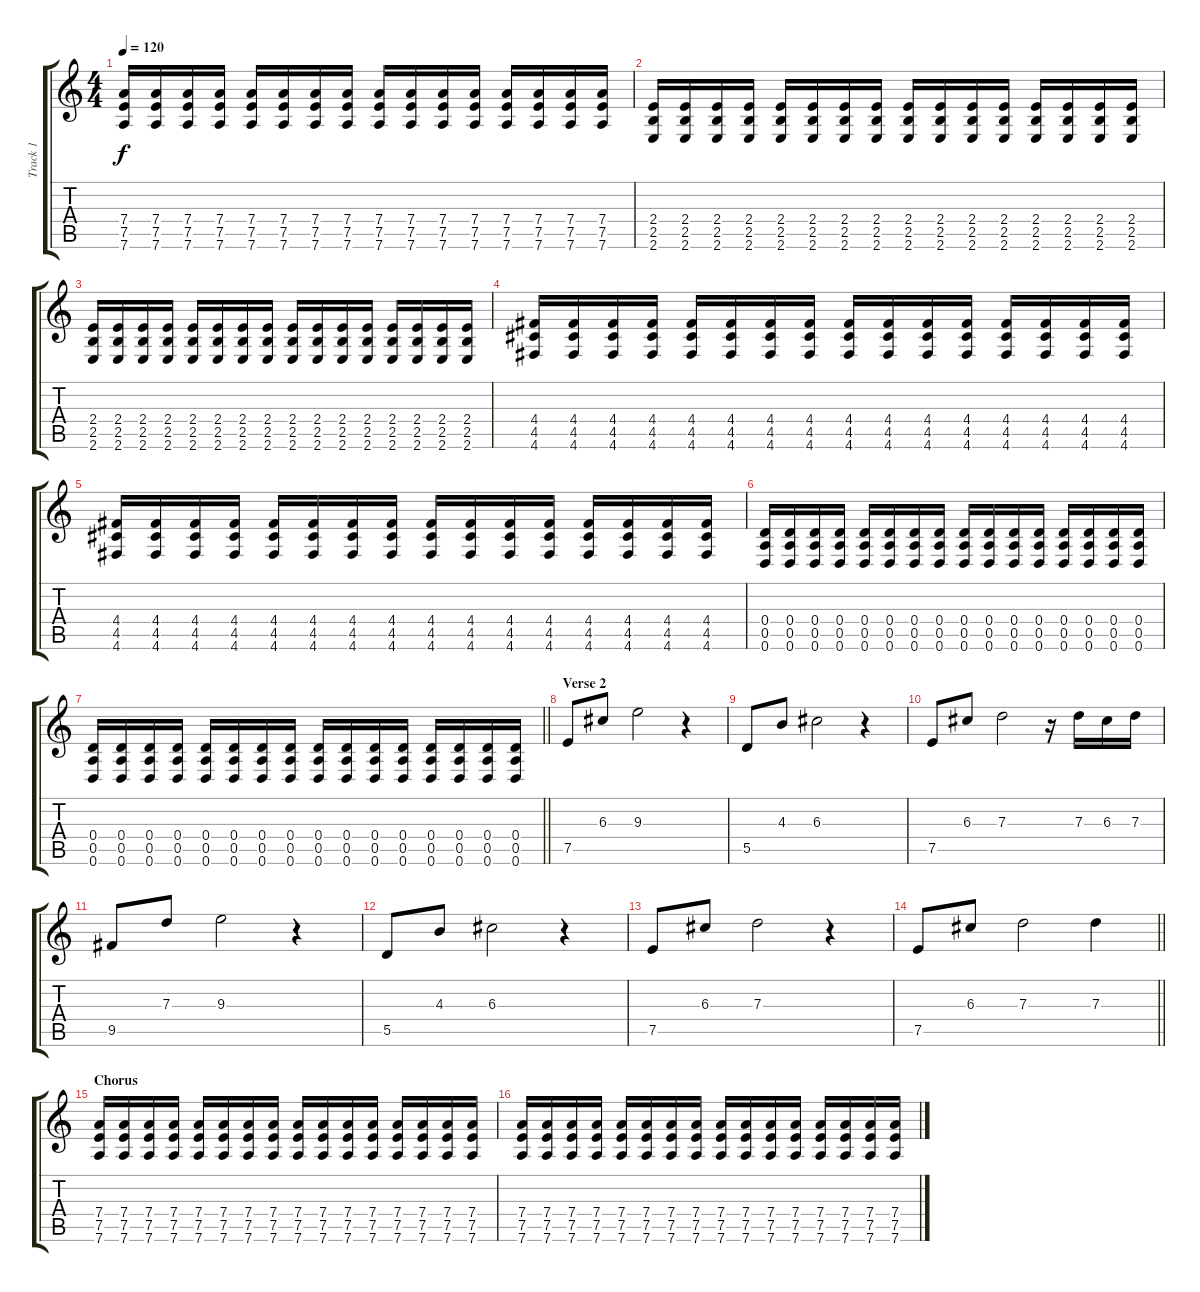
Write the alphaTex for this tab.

\track ("Track 1" "Track 1") {instrument distortionguitar}
\staff {score tabs}
\tuning (E4 B3 G3 D3 A2 D2) {hide}
\ts (4 4)
\tempo 120
\clef g2
\ks c
(7.4 7.5 7.6).16{dy f} (7.4 7.5 7.6).16 (7.4 7.5 7.6).16 (7.4 7.5 7.6).16 (7.4 7.5 7.6).16 (7.4 7.5 7.6).16 (7.4 7.5 7.6).16 (7.4 7.5 7.6).16 (7.4 7.5 7.6).16 (7.4 7.5 7.6).16 (7.4 7.5 7.6).16 (7.4 7.5 7.6).16 (7.4 7.5 7.6).16 (7.4 7.5 7.6).16 (7.4 7.5 7.6).16 (7.4 7.5 7.6).16 |
(2.4 2.5 2.6).16 (2.4 2.5 2.6).16 (2.4 2.5 2.6).16 (2.4 2.5 2.6).16 (2.4 2.5 2.6).16 (2.4 2.5 2.6).16 (2.4 2.5 2.6).16 (2.4 2.5 2.6).16 (2.4 2.5 2.6).16 (2.4 2.5 2.6).16 (2.4 2.5 2.6).16 (2.4 2.5 2.6).16 (2.4 2.5 2.6).16 (2.4 2.5 2.6).16 (2.4 2.5 2.6).16 (2.4 2.5 2.6).16 |
(2.4 2.5 2.6).16 (2.4 2.5 2.6).16 (2.4 2.5 2.6).16 (2.4 2.5 2.6).16 (2.4 2.5 2.6).16 (2.4 2.5 2.6).16 (2.4 2.5 2.6).16 (2.4 2.5 2.6).16 (2.4 2.5 2.6).16 (2.4 2.5 2.6).16 (2.4 2.5 2.6).16 (2.4 2.5 2.6).16 (2.4 2.5 2.6).16 (2.4 2.5 2.6).16 (2.4 2.5 2.6).16 (2.4 2.5 2.6).16 |
(4.4 4.5 4.6).16 (4.4 4.5 4.6).16 (4.4 4.5 4.6).16 (4.4 4.5 4.6).16 (4.4 4.5 4.6).16 (4.4 4.5 4.6).16 (4.4 4.5 4.6).16 (4.4 4.5 4.6).16 (4.4 4.5 4.6).16 (4.4 4.5 4.6).16 (4.4 4.5 4.6).16 (4.4 4.5 4.6).16 (4.4 4.5 4.6).16 (4.4 4.5 4.6).16 (4.4 4.5 4.6).16 (4.4 4.5 4.6).16 |
(4.4 4.5 4.6).16 (4.4 4.5 4.6).16 (4.4 4.5 4.6).16 (4.4 4.5 4.6).16 (4.4 4.5 4.6).16 (4.4 4.5 4.6).16 (4.4 4.5 4.6).16 (4.4 4.5 4.6).16 (4.4 4.5 4.6).16 (4.4 4.5 4.6).16 (4.4 4.5 4.6).16 (4.4 4.5 4.6).16 (4.4 4.5 4.6).16 (4.4 4.5 4.6).16 (4.4 4.5 4.6).16 (4.4 4.5 4.6).16 |
(0.4 0.5 0.6).16 (0.4 0.5 0.6).16 (0.4 0.5 0.6).16 (0.4 0.5 0.6).16 (0.4 0.5 0.6).16 (0.4 0.5 0.6).16 (0.4 0.5 0.6).16 (0.4 0.5 0.6).16 (0.4 0.5 0.6).16 (0.4 0.5 0.6).16 (0.4 0.5 0.6).16 (0.4 0.5 0.6).16 (0.4 0.5 0.6).16 (0.4 0.5 0.6).16 (0.4 0.5 0.6).16 (0.4 0.5 0.6).16 |
\barLineRight lightlight
(0.4 0.5 0.6).16 (0.4 0.5 0.6).16 (0.4 0.5 0.6).16 (0.4 0.5 0.6).16 (0.4 0.5 0.6).16 (0.4 0.5 0.6).16 (0.4 0.5 0.6).16 (0.4 0.5 0.6).16 (0.4 0.5 0.6).16 (0.4 0.5 0.6).16 (0.4 0.5 0.6).16 (0.4 0.5 0.6).16 (0.4 0.5 0.6).16 (0.4 0.5 0.6).16 (0.4 0.5 0.6).16 (0.4 0.5 0.6).16 |
\section ("" "Verse 2")
7.5.8 6.3.8 9.3.2 r.4 |
5.5.8 4.3.8 6.3.2 r.4 |
7.5.8 6.3.8 7.3.2 r.16 7.3.16 6.3.16 7.3.16 |
9.5.8 7.3.8 9.3.2 r.4 |
5.5.8 4.3.8 6.3.2 r.4 |
7.5.8 6.3.8 7.3.2 r.4 |
\barLineRight lightlight
7.5.8 6.3.8 7.3.2 7.3.4 |
\section ("" "Chorus")
(7.4 7.5 7.6).16 (7.4 7.5 7.6).16 (7.4 7.5 7.6).16 (7.4 7.5 7.6).16 (7.4 7.5 7.6).16 (7.4 7.5 7.6).16 (7.4 7.5 7.6).16 (7.4 7.5 7.6).16 (7.4 7.5 7.6).16 (7.4 7.5 7.6).16 (7.4 7.5 7.6).16 (7.4 7.5 7.6).16 (7.4 7.5 7.6).16 (7.4 7.5 7.6).16 (7.4 7.5 7.6).16 (7.4 7.5 7.6).16 |
(7.4 7.5 7.6).16 (7.4 7.5 7.6).16 (7.4 7.5 7.6).16 (7.4 7.5 7.6).16 (7.4 7.5 7.6).16 (7.4 7.5 7.6).16 (7.4 7.5 7.6).16 (7.4 7.5 7.6).16 (7.4 7.5 7.6).16 (7.4 7.5 7.6).16 (7.4 7.5 7.6).16 (7.4 7.5 7.6).16 (7.4 7.5 7.6).16 (7.4 7.5 7.6).16 (7.4 7.5 7.6).16 (7.4 7.5 7.6).16
